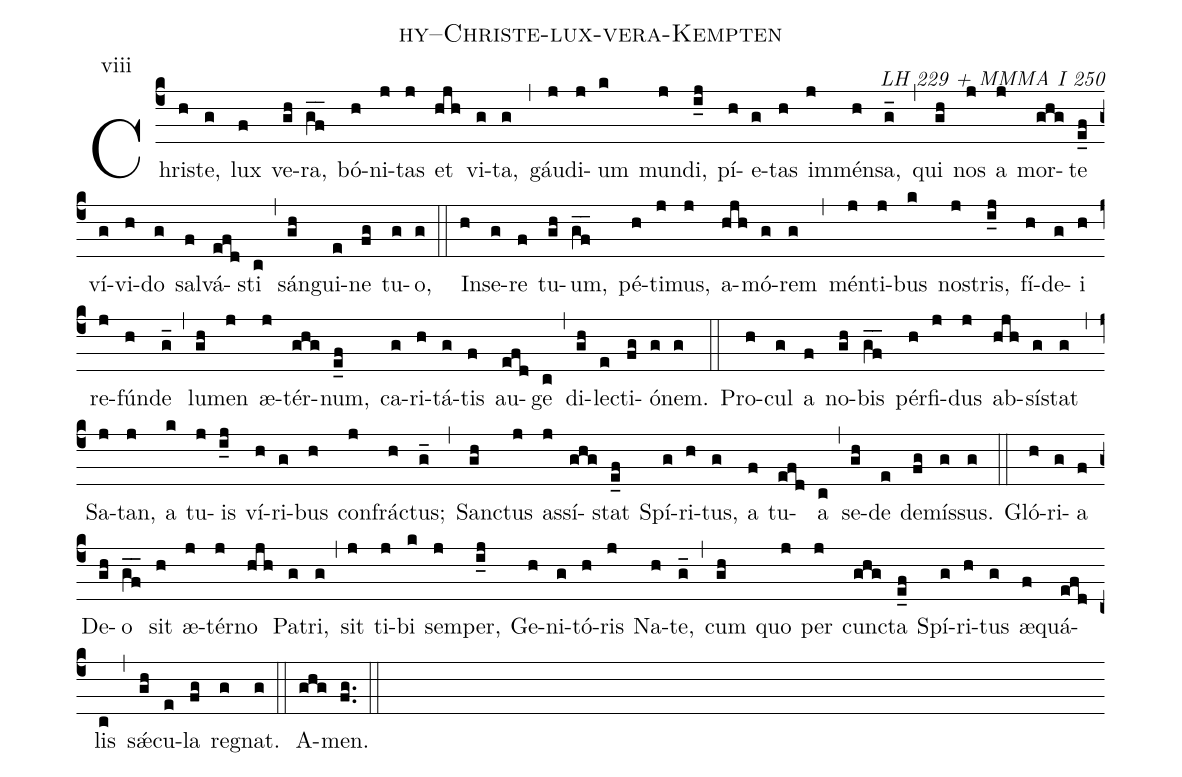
name: hy--Christe-lux-vera-Kempten;
commentary: LH 229 + MMMA I 250 ;
annotation: viii;
%%
(c4)Chri(h)ste,(g) lux(f) ve(gh)ra,(gf__) bó(h)ni(j)tas(j) et(hjh) vi(g)ta,(g) (,)
gáu(j)di(j)um(k) mun(j)di,(i_j) pí(h)e(g)tas(h) im(j)mén(h)sa,(g_) (,)
qui(gh) nos(j) a(j) mor(ghg)te(e_f) ví(g)vi(h)do(g) sal(f)vá(efd)sti(c) (,)
sán(gh)gui(e)ne(fg) tu(g)o,(g) (::)
In(h)se(g)re(f) tu(gh)um,(gf__) pé(h)ti(j)mus,(j) a(hjh)mó(g)rem(g) (,)
mén(j)ti(j)bus(k) no(j)stris,(i_j) fí(h)de(g)i(h) re(j)fún(h)de(g_) (,)
lu(gh)men(j) æ(j)tér(ghg)num,(e_f) ca(g)ri(h)tá(g)tis(f) au(efd)ge(c) (,)
di(gh)le(e)cti(fg)ó(g)nem.(g) (::)
Pro(h)cul(g) a(f) no(gh)bis(gf__) pér(h)fi(j)dus(j) ab(hjh)sí(g)stat(g) (,)
Sa(j)tan,(j) a(k) tu(j)is(i_j) ví(h)ri(g)bus(h) con(j)frá(h)ctus;(g_) (,)
San(gh)ctus(j) as(j)sí(ghg)stat(e_f) Spí(g)ri(h)tus,(g) a(f) tu(efd)a(c) (,)
se(gh)de(e) de(fg)mís(g)sus.(g) (::)
Gló(h)ri(g)a(f) De(gh)o(gf__) sit(h) æ(j)tér(j)no(hjh) Pa(g)tri,(g) (,)
sit(j) ti(j)bi(k) sem(j)per,(i_j) Ge(h)ni(g)tó(h)ris(j) Na(h)te,(g_) (,)
cum(gh) quo(j) per(j) cun(ghg)cta(e_f) Spí(g)ri(h)tus(g) æ(f)quá(efd)lis(c) (,)
sǽ(gh)cu(e)la(fg) re(g)gnat.(g) (::)
A(ghg)men.(fg..) (::)
